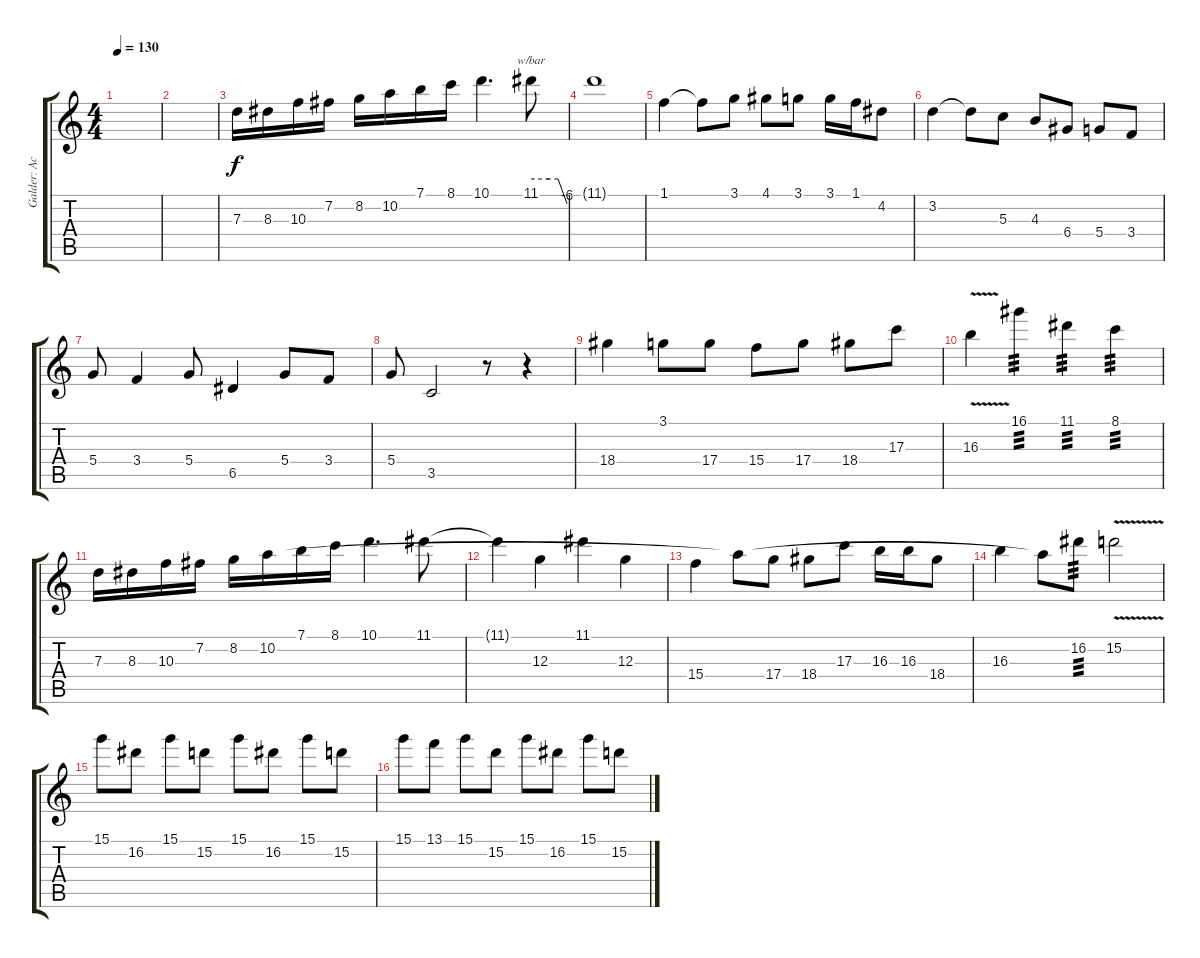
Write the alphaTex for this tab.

\track ("Galder: Acoustic/Lead" "Galder: Ac") {instrument acousticguitarsteel}
\staff {score tabs}
\tuning (E4 B3 G3 D3 A2 E2) {hide}
\ts (4 4)
\tempo 130
\clef g2
\ks c
|
|
7.3.16{instrument overdrivenguitar} 8.3.16 10.3.16 7.2.16 8.2.16 10.2.16 7.1.16 8.1.16 10.1.4{d} 11.1.8{tbe (custom default 0 0 30 0 45 0 60 -24)} |
11.1{t}.1 |
1.1.4 1.1{t}.8 3.1.8 4.1.8 3.1.8 3.1.16 1.1.16 4.2.8 |
3.2.4 3.2{t}.8 5.3.8 4.3.8 6.4.8 5.4.8 3.4.8 |
5.4.8 3.4.4 5.4.8 6.5.4 5.4.8 3.4.8 |
5.4.8 3.5.2 r.8 r.4 |
18.4.4 3.1.8 17.4.8 15.4.8 17.4.8 18.4.8 17.3.8 |
16.3{v}.4 16.1.4{tp 3} 11.1.4{tp 3} 8.1.4{tp 3} |
7.3.16 8.3.16 10.3.16 7.2.16 8.2.16 10.2.16 7.1.16 8.1.16 10.1.4{d} 11.1.8 |
11.1{t}.4 12.3.4 11.1.4 12.3.4 |
15.4.4 10.2{t}.8 17.4.8 18.4.8 17.3.8 16.3.16 16.3.16 18.4.8 |
16.3.4 10.2{t}.8 16.2.8{tp 3} 15.2{v}.2 |
15.1.8 16.2.8 15.1.8 15.2.8 15.1.8 16.2.8 15.1.8 15.2.8 |
15.1.8 13.1.8 15.1.8 15.2.8 15.1.8 16.2.8 15.1.8 15.2.8
